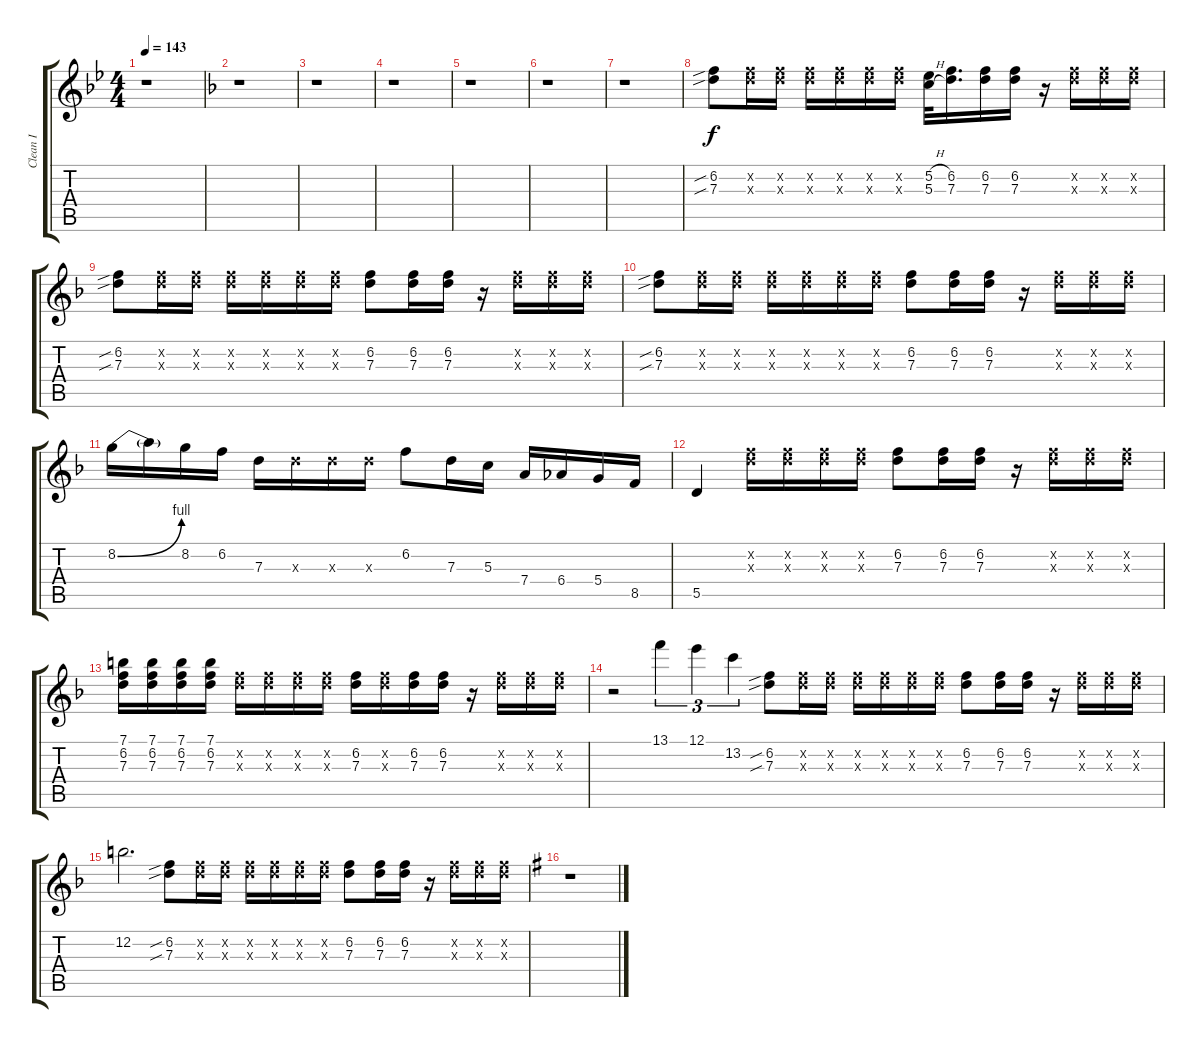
\track ("Clean I" "Clean I") {instrument acousticguitarnylon}
\staff {score tabs}
\tuning (E4 B3 G3 D3 A2 D2) {hide}
\ts (4 4)
\tempo 143
\clef g2
\ks bb
r.1{dy mp} |
\ks f
r.1 |
r.1 |
r.1 |
r.1 |
r.1 |
r.1 |
(6.2{sib} 7.3{sib}).8{dy f} (6.2{x} 7.3{x}).16 (6.2{x} 7.3{x}).16 (6.2{x} 7.3{x}).16 (6.2{x} 7.3{x}).16 (6.2{x} 7.3{x}).16 (6.2{x} 7.3{x}).16 (5.2{h} 5.3{h}).32 (6.2 7.3).16{d} (6.2 7.3).16 (6.2 7.3).16 r.16 (6.2{x} 7.3{x}).16 (6.2{x} 7.3{x}).16 (6.2{x} 7.3{x}).16 |
(6.2{sib} 7.3{sib}).8 (6.2{x} 7.3{x}).16 (6.2{x} 7.3{x}).16 (6.2{x} 7.3{x}).16 (6.2{x} 7.3{x}).16 (6.2{x} 7.3{x}).16 (6.2{x} 7.3{x}).16 (6.2 7.3).8 (6.2 7.3).16 (6.2 7.3).16 r.16 (6.2{x} 7.3{x}).16 (6.2{x} 7.3{x}).16 (6.2{x} 7.3{x}).16 |
(6.2{sib} 7.3{sib}).8 (6.2{x} 7.3{x}).16 (6.2{x} 7.3{x}).16 (6.2{x} 7.3{x}).16 (6.2{x} 7.3{x}).16 (6.2{x} 7.3{x}).16 (6.2{x} 7.3{x}).16 (6.2 7.3).8 (6.2 7.3).16 (6.2 7.3).16 r.16 (6.2{x} 7.3{x}).16 (6.2{x} 7.3{x}).16 (6.2{x} 7.3{x}).16 |
8.2{be (bend 0 0 60 4)}.16 8.2{t}.16 8.2.16 6.2.16 7.3.16 7.3{x}.16 7.3{x}.16 7.3{x}.16 6.2.8 7.3.16 5.3.16 7.4.16 6.4.16 5.4.16 8.5.16 |
5.5.4 (6.2{x} 7.3{x}).16 (6.2{x} 7.3{x}).16 (6.2{x} 7.3{x}).16 (6.2{x} 7.3{x}).16 (6.2 7.3).8 (6.2 7.3).16 (6.2 7.3).16 r.16 (6.2{x} 7.3{x}).16 (6.2{x} 7.3{x}).16 (6.2{x} 7.3{x}).16 |
(7.1 6.2 7.3).16 (7.1 6.2 7.3).16 (7.1 6.2 7.3).16 (7.1 6.2 7.3).16 (6.2{x} 7.3{x}).16 (6.2{x} 7.3{x}).16 (6.2{x} 7.3{x}).16 (6.2{x} 7.3{x}).16 (6.2 7.3).16 (6.2{x} 7.3{x}).16 (6.2 7.3).16 (6.2 7.3).16 r.16 (6.2{x} 7.3{x}).16 (6.2{x} 7.3{x}).16 (6.2{x} 7.3{x}).16 |
r.2 13.1.4{tu (3 2)} 12.1.4{tu (3 2)} 13.2.4{tu (3 2)} (6.2{sib} 7.3{sib}).8 (6.2{x} 7.3{x}).16 (6.2{x} 7.3{x}).16 (6.2{x} 7.3{x}).16 (6.2{x} 7.3{x}).16 (6.2{x} 7.3{x}).16 (6.2{x} 7.3{x}).16 (6.2 7.3).8 (6.2 7.3).16 (6.2 7.3).16 r.16 (6.2{x} 7.3{x}).16 (6.2{x} 7.3{x}).16 (6.2{x} 7.3{x}).16 |
12.2.2{d} (6.2{sib} 7.3{sib}).8 (6.2{x} 7.3{x}).16 (6.2{x} 7.3{x}).16 (6.2{x} 7.3{x}).16 (6.2{x} 7.3{x}).16 (6.2{x} 7.3{x}).16 (6.2{x} 7.3{x}).16 (6.2 7.3).8 (6.2 7.3).16 (6.2 7.3).16 r.16 (6.2{x} 7.3{x}).16 (6.2{x} 7.3{x}).16 (6.2{x} 7.3{x}).16 |
\ks g
r.1
